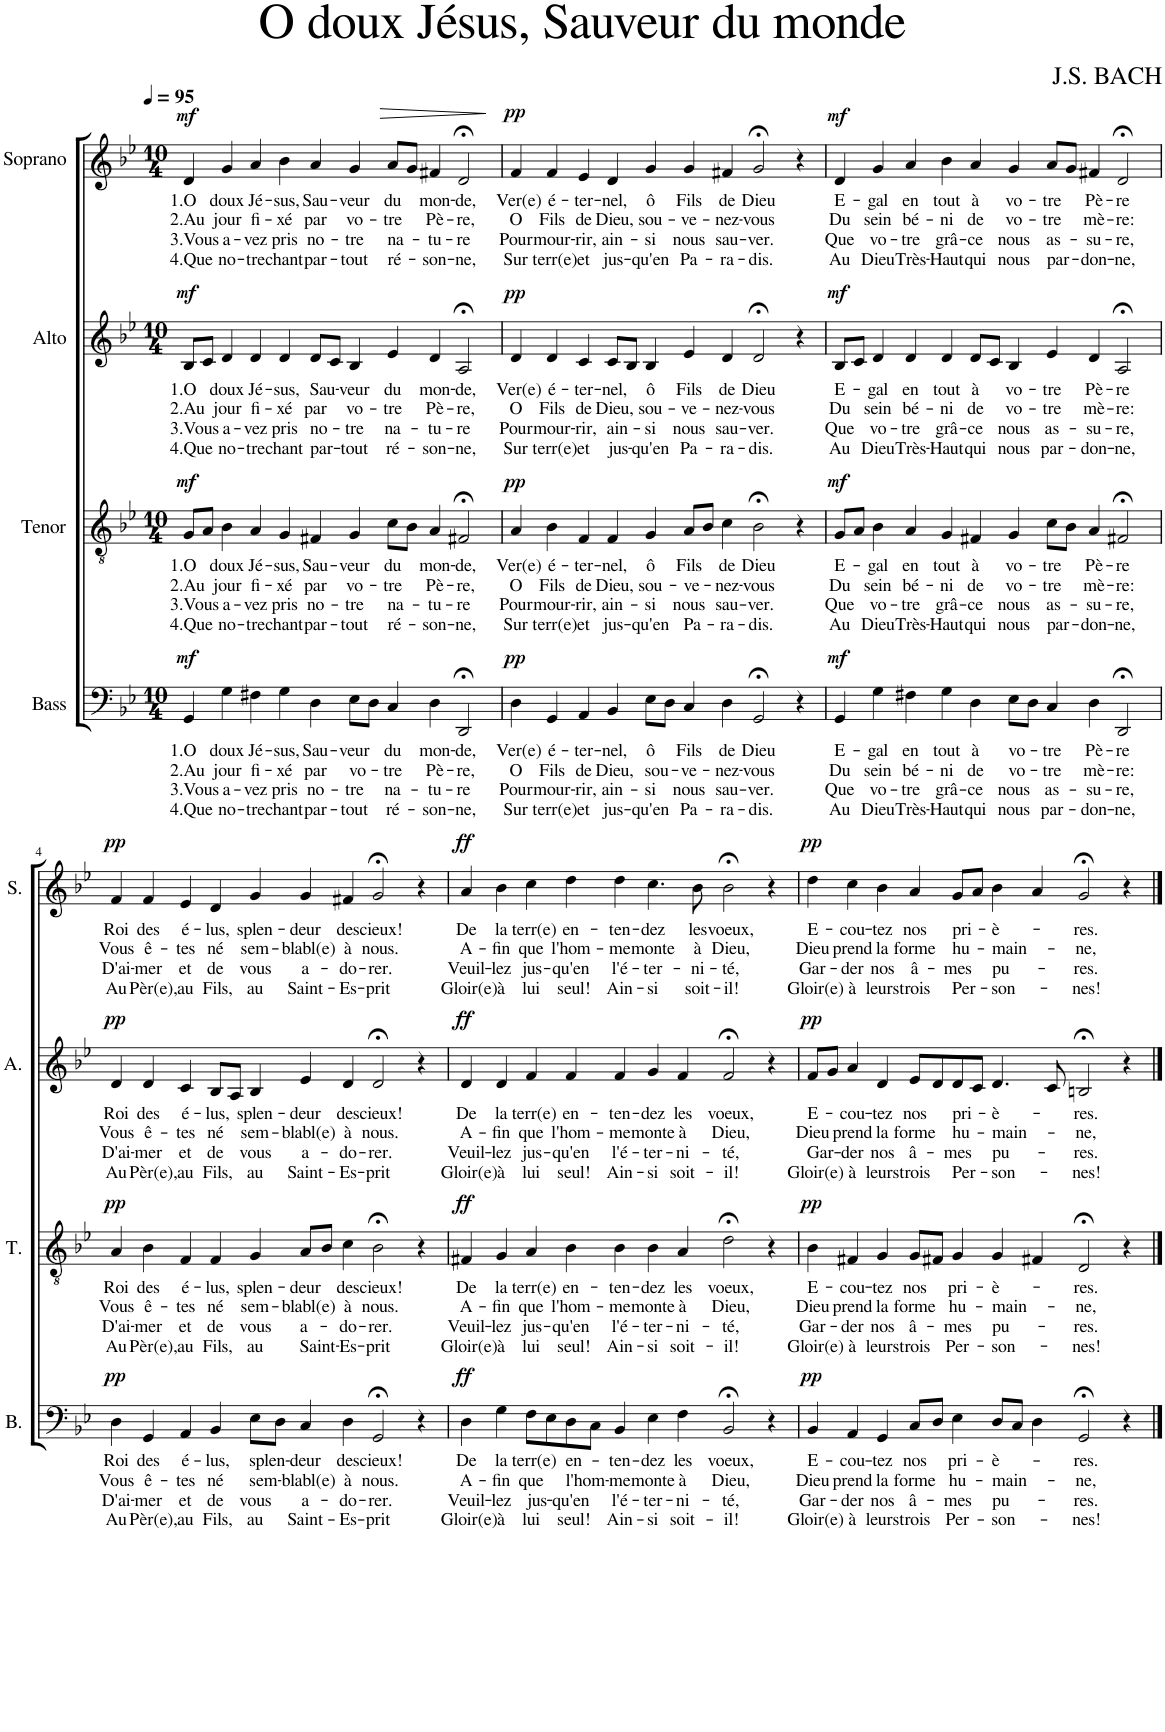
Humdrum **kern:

**kern	**text	**text	**text	**text	**dynam	**kern	**text	**text	**text	**text	**dynam	**kern	**text	**text	**text	**text	**dynam	**kern	**text	**text	**text	**text	**dynam
*part4	*part4	*part4	*part4	*part4	*part4	*part3	*part3	*part3	*part3	*part3	*part3	*part2	*part2	*part2	*part2	*part2	*part2	*part1	*part1	*part1	*part1	*part1	*part1
*staff4	*staff4	*staff4	*staff4	*staff4	*staff4	*staff3	*staff3	*staff3	*staff3	*staff3	*staff3	*staff2	*staff2	*staff2	*staff2	*staff2	*staff2	*staff1	*staff1	*staff1	*staff1	*staff1	*staff1
*I"Bass	*	*	*	*	*	*I"Tenor	*	*	*	*	*	*I"Alto	*	*	*	*	*	*I"Soprano	*	*	*	*	*
*I'B.	*	*	*	*	*	*I'T.	*	*	*	*	*	*I'A.	*	*	*	*	*	*I'S.	*	*	*	*	*
*clefF4	*	*	*	*	*	*clefGv2	*	*	*	*	*	*clefG2	*	*	*	*	*	*clefG2	*	*	*	*	*
*k[b-e-]	*	*	*	*	*	*k[b-e-]	*	*	*	*	*	*k[b-e-]	*	*	*	*	*	*k[b-e-]	*	*	*	*	*
*M10/4	*	*	*	*	*	*M10/4	*	*	*	*	*	*M10/4	*	*	*	*	*	*M10/4	*	*	*	*	*
*MM95	*	*	*	*	*	*MM95	*	*	*	*	*	*MM95	*	*	*	*	*	*MM95	*	*	*	*	*
=1	=1	=1	=1	=1	=1	=1	=1	=1	=1	=1	=1	=1	=1	=1	=1	=1	=1	=1	=1	=1	=1	=1	=1
!	!LO:LY:b	!LO:LY:b	!LO:LY:b	!LO:LY:b	!LO:DY:a	!	!LO:LY:b	!LO:LY:b	!LO:LY:b	!LO:LY:b	!LO:DY:a	!	!LO:LY:b	!LO:LY:b	!LO:LY:b	!LO:LY:b	!LO:DY:a	!	!LO:LY:b	!LO:LY:b	!LO:LY:b	!LO:LY:b	!LO:DY:a
4GG/	1.O	2.Au	3.Vous	4.Que	mf	8G/L	1.O	2.Au	3.Vous	4.Que	mf	8B-/L	1.O	2.Au	3.Vous	4.Que	mf	4d/	1.O	2.Au	3.Vous	4.Que	mf
.	.	.	.	.	.	8A/J	.	.	.	.	.	8c/J	.	.	.	.	.	.	.	.	.	.	.
!	!LO:LY:b	!LO:LY:b	!LO:LY:b	!LO:LY:b	!	!	!LO:LY:b	!LO:LY:b	!LO:LY:b	!LO:LY:b	!	!	!LO:LY:b	!LO:LY:b	!LO:LY:b	!LO:LY:b	!	!	!LO:LY:b	!LO:LY:b	!LO:LY:b	!LO:LY:b	!
4G\	doux	jour	a-	no-	.	4B-\	doux	jour	a-	no-	.	4d/	doux	jour	a-	no-	.	4g/	doux	jour	a-	no-	.
!	!LO:LY:b	!LO:LY:b	!LO:LY:b	!LO:LY:b	!	!	!LO:LY:b	!LO:LY:b	!LO:LY:b	!LO:LY:b	!	!	!LO:LY:b	!LO:LY:b	!LO:LY:b	!LO:LY:b	!	!	!LO:LY:b	!LO:LY:b	!LO:LY:b	!LO:LY:b	!
4F#X\	Jé-	fi-	-vez	-tre	.	4A/	Jé-	fi-	-vez	-tre	.	4d/	Jé-	fi-	-vez	-tre	.	4a/	Jé-	fi-	-vez	-tre	.
!	!LO:LY:b	!LO:LY:b	!LO:LY:b	!LO:LY:b	!	!	!LO:LY:b	!LO:LY:b	!LO:LY:b	!LO:LY:b	!	!	!LO:LY:b	!LO:LY:b	!LO:LY:b	!LO:LY:b	!	!	!LO:LY:b	!LO:LY:b	!LO:LY:b	!LO:LY:b	!
4G\	-sus,	-xé	pris	chant	.	4G/	-sus,	-xé	pris	chant	.	4d/	-sus,	-xé	pris	chant	.	4b-\	-sus,	-xé	pris	chant	.
!	!LO:LY:b	!LO:LY:b	!LO:LY:b	!LO:LY:b	!	!	!LO:LY:b	!LO:LY:b	!LO:LY:b	!LO:LY:b	!	!	!LO:LY:b	!LO:LY:b	!LO:LY:b	!LO:LY:b	!	!	!LO:LY:b	!LO:LY:b	!LO:LY:b	!LO:LY:b	!
4D\	Sau-	par	no-	par-	.	4F#X/	Sau-	par	no-	par-	.	8d/L	Sau-	par	no-	par-	.	4a/	Sau-	par	no-	par-	.
.	.	.	.	.	.	.	.	.	.	.	.	8c/J	.	.	.	.	.	.	.	.	.	.	.
!	!LO:LY:b	!LO:LY:b	!LO:LY:b	!LO:LY:b	!	!	!LO:LY:b	!LO:LY:b	!LO:LY:b	!LO:LY:b	!	!	!LO:LY:b	!LO:LY:b	!LO:LY:b	!LO:LY:b	!	!	!LO:LY:b	!LO:LY:b	!LO:LY:b	!LO:LY:b	!
8E-\L	-veur	vo-	-tre	-tout	.	4G/	-veur	vo-	-tre	-tout	.	4B-/	-veur	vo-	-tre	-tout	.	4g/	-veur	vo-	-tre	-tout	.
8D\J	.	.	.	.	.	.	.	.	.	.	.	.	.	.	.	.	.	.	.	.	.	.	.
!	!LO:LY:b	!LO:LY:b	!LO:LY:b	!LO:LY:b	!	!	!LO:LY:b	!LO:LY:b	!LO:LY:b	!LO:LY:b	!	!	!LO:LY:b	!LO:LY:b	!LO:LY:b	!LO:LY:b	!	!	!LO:LY:b	!LO:LY:b	!LO:LY:b	!LO:LY:b	!LO:HP:b
4C/	du	-tre	na-	ré-	.	8c\L	du	-tre	na-	ré-	.	4e-/	du	-tre	na-	ré-	.	8a/L	du	-tre	na-	ré-	>
.	.	.	.	.	.	8B-\J	.	.	.	.	.	.	.	.	.	.	.	8g/J	.	.	.	.	.
!	!LO:LY:b	!LO:LY:b	!LO:LY:b	!LO:LY:b	!	!	!LO:LY:b	!LO:LY:b	!LO:LY:b	!LO:LY:b	!	!	!LO:LY:b	!LO:LY:b	!LO:LY:b	!LO:LY:b	!	!	!LO:LY:b	!LO:LY:b	!LO:LY:b	!LO:LY:b	!
4D\	mon-	Pè-	-tu-	-son-	.	4A/	mon-	Pè-	-tu-	-son-	.	4d/	mon-	Pè-	-tu-	-son-	.	4f#X/	mon-	Pè-	-tu-	-son-	.
!	!LO:LY:b	!LO:LY:b	!LO:LY:b	!LO:LY:b	!	!	!LO:LY:b	!LO:LY:b	!LO:LY:b	!LO:LY:b	!	!	!LO:LY:b	!LO:LY:b	!LO:LY:b	!LO:LY:b	!	!	!LO:LY:b	!LO:LY:b	!LO:LY:b	!LO:LY:b	!
2DD;</	-de,	-re,	-re	-ne,	.	2F#X;</	-de,	-re,	-re	-ne,	.	2A;</	-de,	-re,	-re	-ne,	.	2d;</	-de,	-re,	-re	-ne,	.
.	.	.	.	.	.	.	.	.	.	.	.	.	.	.	.	.	.	.	.	.	.	.	]
=2	=2	=2	=2	=2	=2	=2	=2	=2	=2	=2	=2	=2	=2	=2	=2	=2	=2	=2	=2	=2	=2	=2	=2
!	!LO:LY:b	!LO:LY:b	!LO:LY:b	!LO:LY:b	!LO:DY:a	!	!LO:LY:b	!LO:LY:b	!LO:LY:b	!LO:LY:b	!LO:DY:a	!	!LO:LY:b	!LO:LY:b	!LO:LY:b	!LO:LY:b	!LO:DY:a	!	!LO:LY:b	!LO:LY:b	!LO:LY:b	!LO:LY:b	!LO:DY:a
4D\	Ver(e)	O	Pour	Sur	pp	4A/	Ver(e)	O	Pour	Sur	pp	4d/	Ver(e)	O	Pour	Sur	pp	4f/	Ver(e)	O	Pour	Sur	pp
!	!LO:LY:b	!LO:LY:b	!LO:LY:b	!LO:LY:b	!	!	!LO:LY:b	!LO:LY:b	!LO:LY:b	!LO:LY:b	!	!	!LO:LY:b	!LO:LY:b	!LO:LY:b	!LO:LY:b	!	!	!LO:LY:b	!LO:LY:b	!LO:LY:b	!LO:LY:b	!
4GG/	é-	Fils	mour-	terr(e)	.	4B-\	é-	Fils	mour-	terr(e)	.	4d/	é-	Fils	mour-	terr(e)	.	4f/	é-	Fils	mour-	terr(e)	.
!	!LO:LY:b	!LO:LY:b	!LO:LY:b	!LO:LY:b	!	!	!LO:LY:b	!LO:LY:b	!LO:LY:b	!LO:LY:b	!	!	!LO:LY:b	!LO:LY:b	!LO:LY:b	!LO:LY:b	!	!	!LO:LY:b	!LO:LY:b	!LO:LY:b	!LO:LY:b	!
4AA/	-ter-	de	-rir,	et	.	4F/	-ter-	de	-rir,	et	.	4c/	-ter-	de	-rir,	et	.	4e-/	-ter-	de	-rir,	et	.
!	!LO:LY:b	!LO:LY:b	!LO:LY:b	!LO:LY:b	!	!	!LO:LY:b	!LO:LY:b	!LO:LY:b	!LO:LY:b	!	!	!LO:LY:b	!LO:LY:b	!LO:LY:b	!LO:LY:b	!	!	!LO:LY:b	!LO:LY:b	!LO:LY:b	!LO:LY:b	!
4BB-/	-nel,	Dieu,	ain-	jus-	.	4F/	-nel,	Dieu,	ain-	jus-	.	8c/L	-nel,	Dieu,	ain-	jus-	.	4d/	-nel,	Dieu,	ain-	jus-	.
.	.	.	.	.	.	.	.	.	.	.	.	8B-/J	.	.	.	.	.	.	.	.	.	.	.
!	!LO:LY:b	!LO:LY:b	!LO:LY:b	!LO:LY:b	!	!	!LO:LY:b	!LO:LY:b	!LO:LY:b	!LO:LY:b	!	!	!LO:LY:b	!LO:LY:b	!LO:LY:b	!LO:LY:b	!	!	!LO:LY:b	!LO:LY:b	!LO:LY:b	!LO:LY:b	!
8E-\L	ô	sou-	-si	-qu'en	.	4G/	ô	sou-	-si	-qu'en	.	4B-/	ô	sou-	-si	-qu'en	.	4g/	ô	sou-	-si	-qu'en	.
8D\J	.	.	.	.	.	.	.	.	.	.	.	.	.	.	.	.	.	.	.	.	.	.	.
!	!LO:LY:b	!LO:LY:b	!LO:LY:b	!LO:LY:b	!	!	!LO:LY:b	!LO:LY:b	!LO:LY:b	!LO:LY:b	!	!	!LO:LY:b	!LO:LY:b	!LO:LY:b	!LO:LY:b	!	!	!LO:LY:b	!LO:LY:b	!LO:LY:b	!LO:LY:b	!
4C/	Fils	-ve-	nous	Pa-	.	8A/L	Fils	-ve-	nous	Pa-	.	4e-/	Fils	-ve-	nous	Pa-	.	4g/	Fils	-ve-	nous	Pa-	.
.	.	.	.	.	.	8B-/J	.	.	.	.	.	.	.	.	.	.	.	.	.	.	.	.	.
!	!LO:LY:b	!LO:LY:b	!LO:LY:b	!LO:LY:b	!	!	!LO:LY:b	!LO:LY:b	!LO:LY:b	!LO:LY:b	!	!	!LO:LY:b	!LO:LY:b	!LO:LY:b	!LO:LY:b	!	!	!LO:LY:b	!LO:LY:b	!LO:LY:b	!LO:LY:b	!
4D\	de	-nez-	sau-	-ra-	.	4c\	de	-nez-	sau-	-ra-	.	4d/	de	-nez-	sau-	-ra-	.	4f#X/	de	-nez-	sau-	-ra-	.
!	!LO:LY:b	!LO:LY:b	!LO:LY:b	!LO:LY:b	!	!	!LO:LY:b	!LO:LY:b	!LO:LY:b	!LO:LY:b	!	!	!LO:LY:b	!LO:LY:b	!LO:LY:b	!LO:LY:b	!	!	!LO:LY:b	!LO:LY:b	!LO:LY:b	!LO:LY:b	!
2GG;</	Dieu	-vous	-ver.	-dis.	.	2B-;<\	Dieu	-vous	-ver.	-dis.	.	2d;</	Dieu	-vous	-ver.	-dis.	.	2g;</	Dieu	-vous	-ver.	-dis.	.
4r	.	.	.	.	.	4r	.	.	.	.	.	4r	.	.	.	.	.	4r	.	.	.	.	.
=3	=3	=3	=3	=3	=3	=3	=3	=3	=3	=3	=3	=3	=3	=3	=3	=3	=3	=3	=3	=3	=3	=3	=3
!	!LO:LY:b	!LO:LY:b	!LO:LY:b	!LO:LY:b	!LO:DY:a	!	!LO:LY:b	!LO:LY:b	!LO:LY:b	!LO:LY:b	!LO:DY:a	!	!LO:LY:b	!LO:LY:b	!LO:LY:b	!LO:LY:b	!LO:DY:a	!	!LO:LY:b	!LO:LY:b	!LO:LY:b	!LO:LY:b	!LO:DY:a
4GG/	E-	Du	Que	Au	mf	8G/L	E-	Du	Que	Au	mf	8B-/L	E-	Du	Que	Au	mf	4d/	E-	Du	Que	Au	mf
.	.	.	.	.	.	8A/J	.	.	.	.	.	8c/J	.	.	.	.	.	.	.	.	.	.	.
!	!LO:LY:b	!LO:LY:b	!LO:LY:b	!LO:LY:b	!	!	!LO:LY:b	!LO:LY:b	!LO:LY:b	!LO:LY:b	!	!	!LO:LY:b	!LO:LY:b	!LO:LY:b	!LO:LY:b	!	!	!LO:LY:b	!LO:LY:b	!LO:LY:b	!LO:LY:b	!
4G\	-gal	sein	vo-	Dieu	.	4B-\	-gal	sein	vo-	Dieu	.	4d/	-gal	sein	vo-	Dieu	.	4g/	-gal	sein	vo-	Dieu	.
!	!LO:LY:b	!LO:LY:b	!LO:LY:b	!LO:LY:b	!	!	!LO:LY:b	!LO:LY:b	!LO:LY:b	!LO:LY:b	!	!	!LO:LY:b	!LO:LY:b	!LO:LY:b	!LO:LY:b	!	!	!LO:LY:b	!LO:LY:b	!LO:LY:b	!LO:LY:b	!
4F#X\	en	bé-	-tre	Très-	.	4A/	en	bé-	-tre	Très-	.	4d/	en	bé-	-tre	Très-	.	4a/	en	bé-	-tre	Très-	.
!	!LO:LY:b	!LO:LY:b	!LO:LY:b	!LO:LY:b	!	!	!LO:LY:b	!LO:LY:b	!LO:LY:b	!LO:LY:b	!	!	!LO:LY:b	!LO:LY:b	!LO:LY:b	!LO:LY:b	!	!	!LO:LY:b	!LO:LY:b	!LO:LY:b	!LO:LY:b	!
4G\	tout	-ni	grâ-	-Haut	.	4G/	tout	-ni	grâ-	-Haut	.	4d/	tout	-ni	grâ-	-Haut	.	4b-\	tout	-ni	grâ-	-Haut	.
!	!LO:LY:b	!LO:LY:b	!LO:LY:b	!LO:LY:b	!	!	!LO:LY:b	!LO:LY:b	!LO:LY:b	!LO:LY:b	!	!	!LO:LY:b	!LO:LY:b	!LO:LY:b	!LO:LY:b	!	!	!LO:LY:b	!LO:LY:b	!LO:LY:b	!LO:LY:b	!
4D\	à	de	-ce	qui	.	4F#X/	à	de	-ce	qui	.	8d/L	à	de	-ce	qui	.	4a/	à	de	-ce	qui	.
.	.	.	.	.	.	.	.	.	.	.	.	8c/J	.	.	.	.	.	.	.	.	.	.	.
!	!LO:LY:b	!LO:LY:b	!LO:LY:b	!LO:LY:b	!	!	!LO:LY:b	!LO:LY:b	!LO:LY:b	!LO:LY:b	!	!	!LO:LY:b	!LO:LY:b	!LO:LY:b	!LO:LY:b	!	!	!LO:LY:b	!LO:LY:b	!LO:LY:b	!LO:LY:b	!
8E-\L	vo-	vo-	nous	nous	.	4G/	vo-	vo-	nous	nous	.	4B-/	vo-	vo-	nous	nous	.	4g/	vo-	vo-	nous	nous	.
8D\J	.	.	.	.	.	.	.	.	.	.	.	.	.	.	.	.	.	.	.	.	.	.	.
!	!LO:LY:b	!LO:LY:b	!LO:LY:b	!LO:LY:b	!	!	!LO:LY:b	!LO:LY:b	!LO:LY:b	!LO:LY:b	!	!	!LO:LY:b	!LO:LY:b	!LO:LY:b	!LO:LY:b	!	!	!LO:LY:b	!LO:LY:b	!LO:LY:b	!LO:LY:b	!
4C/	-tre	-tre	as-	par-	.	8c\L	-tre	-tre	as-	par-	.	4e-/	-tre	-tre	as-	par-	.	8a/L	-tre	-tre	as-	par-	.
.	.	.	.	.	.	8B-\J	.	.	.	.	.	.	.	.	.	.	.	8g/J	.	.	.	.	.
!	!LO:LY:b	!LO:LY:b	!LO:LY:b	!LO:LY:b	!	!	!LO:LY:b	!LO:LY:b	!LO:LY:b	!LO:LY:b	!	!	!LO:LY:b	!LO:LY:b	!LO:LY:b	!LO:LY:b	!	!	!LO:LY:b	!LO:LY:b	!LO:LY:b	!LO:LY:b	!
4D\	Pè-	mè-	-su-	-don-	.	4A/	Pè-	mè-	-su-	-don-	.	4d/	Pè-	mè-	-su-	-don-	.	4f#X/	Pè-	mè-	-su-	-don-	.
!	!LO:LY:b	!LO:LY:b	!LO:LY:b	!LO:LY:b	!	!	!LO:LY:b	!LO:LY:b	!LO:LY:b	!LO:LY:b	!	!	!LO:LY:b	!LO:LY:b	!LO:LY:b	!LO:LY:b	!	!	!LO:LY:b	!LO:LY:b	!LO:LY:b	!LO:LY:b	!
2DD;</	-re	-re:	-re,	-ne,	.	2F#X;</	-re	-re:	-re,	-ne,	.	2A;</	-re	-re:	-re,	-ne,	.	2d;</	-re	-re:	-re,	-ne,	.
!!LO:LB:g=z
=4	=4	=4	=4	=4	=4	=4	=4	=4	=4	=4	=4	=4	=4	=4	=4	=4	=4	=4	=4	=4	=4	=4	=4
!	!LO:LY:b	!LO:LY:b	!LO:LY:b	!LO:LY:b	!LO:DY:a	!	!LO:LY:b	!LO:LY:b	!LO:LY:b	!LO:LY:b	!LO:DY:a	!	!LO:LY:b	!LO:LY:b	!LO:LY:b	!LO:LY:b	!LO:DY:a	!	!LO:LY:b	!LO:LY:b	!LO:LY:b	!LO:LY:b	!LO:DY:a
4D\	Roi	Vous	D'ai-	Au	pp	4A/	Roi	Vous	D'ai-	Au	pp	4d/	Roi	Vous	D'ai-	Au	pp	4f/	Roi	Vous	D'ai-	Au	pp
!	!LO:LY:b	!LO:LY:b	!LO:LY:b	!LO:LY:b	!	!	!LO:LY:b	!LO:LY:b	!LO:LY:b	!LO:LY:b	!	!	!LO:LY:b	!LO:LY:b	!LO:LY:b	!LO:LY:b	!	!	!LO:LY:b	!LO:LY:b	!LO:LY:b	!LO:LY:b	!
4GG/	des	ê-	-mer	Pèr(e),	.	4B-\	des	ê-	-mer	Pèr(e),	.	4d/	des	ê-	-mer	Pèr(e),	.	4f/	des	ê-	-mer	Pèr(e),	.
!	!LO:LY:b	!LO:LY:b	!LO:LY:b	!LO:LY:b	!	!	!LO:LY:b	!LO:LY:b	!LO:LY:b	!LO:LY:b	!	!	!LO:LY:b	!LO:LY:b	!LO:LY:b	!LO:LY:b	!	!	!LO:LY:b	!LO:LY:b	!LO:LY:b	!LO:LY:b	!
4AA/	é-	-tes	et	au	.	4F/	é-	-tes	et	au	.	4c/	é-	-tes	et	au	.	4e-/	é-	-tes	et	au	.
!	!LO:LY:b	!LO:LY:b	!LO:LY:b	!LO:LY:b	!	!	!LO:LY:b	!LO:LY:b	!LO:LY:b	!LO:LY:b	!	!	!LO:LY:b	!LO:LY:b	!LO:LY:b	!LO:LY:b	!	!	!LO:LY:b	!LO:LY:b	!LO:LY:b	!LO:LY:b	!
4BB-/	-lus,	né	de	Fils,	.	4F/	-lus,	né	de	Fils,	.	8B-/L	-lus,	né	de	Fils,	.	4d/	-lus,	né	de	Fils,	.
.	.	.	.	.	.	.	.	.	.	.	.	8A/J	.	.	.	.	.	.	.	.	.	.	.
!	!LO:LY:b	!LO:LY:b	!LO:LY:b	!LO:LY:b	!	!	!LO:LY:b	!LO:LY:b	!LO:LY:b	!LO:LY:b	!	!	!LO:LY:b	!LO:LY:b	!LO:LY:b	!LO:LY:b	!	!	!LO:LY:b	!LO:LY:b	!LO:LY:b	!LO:LY:b	!
8E-\L	splen-	sem-	vous	au	.	4G/	splen-	sem-	vous	au	.	4B-/	splen-	sem-	vous	au	.	4g/	splen-	sem-	vous	au	.
8D\J	.	.	.	.	.	.	.	.	.	.	.	.	.	.	.	.	.	.	.	.	.	.	.
!	!LO:LY:b	!LO:LY:b	!LO:LY:b	!LO:LY:b	!	!	!LO:LY:b	!LO:LY:b	!LO:LY:b	!LO:LY:b	!	!	!LO:LY:b	!LO:LY:b	!LO:LY:b	!LO:LY:b	!	!	!LO:LY:b	!LO:LY:b	!LO:LY:b	!LO:LY:b	!
4C/	-deur	-blabl(e)	a-	Saint-	.	8A/L	-deur	-blabl(e)	a-	Saint-	.	4e-/	-deur	-blabl(e)	a-	Saint-	.	4g/	-deur	-blabl(e)	a-	Saint-	.
.	.	.	.	.	.	8B-/J	.	.	.	.	.	.	.	.	.	.	.	.	.	.	.	.	.
!	!LO:LY:b	!LO:LY:b	!LO:LY:b	!LO:LY:b	!	!	!LO:LY:b	!LO:LY:b	!LO:LY:b	!LO:LY:b	!	!	!LO:LY:b	!LO:LY:b	!LO:LY:b	!LO:LY:b	!	!	!LO:LY:b	!LO:LY:b	!LO:LY:b	!LO:LY:b	!
4D\	des	à	-do-	-Es-	.	4c\	des	à	-do-	-Es-	.	4d/	des	à	-do-	-Es-	.	4f#X/	des	à	-do-	-Es-	.
!	!LO:LY:b	!LO:LY:b	!LO:LY:b	!LO:LY:b	!	!	!LO:LY:b	!LO:LY:b	!LO:LY:b	!LO:LY:b	!	!	!LO:LY:b	!LO:LY:b	!LO:LY:b	!LO:LY:b	!	!	!LO:LY:b	!LO:LY:b	!LO:LY:b	!LO:LY:b	!
2GG;</	cieux!	nous.	-rer.	-prit	.	2B-;<\	cieux!	nous.	-rer.	-prit	.	2d;</	cieux!	nous.	-rer.	-prit	.	2g;</	cieux!	nous.	-rer.	-prit	.
4r	.	.	.	.	.	4r	.	.	.	.	.	4r	.	.	.	.	.	4r	.	.	.	.	.
=5	=5	=5	=5	=5	=5	=5	=5	=5	=5	=5	=5	=5	=5	=5	=5	=5	=5	=5	=5	=5	=5	=5	=5
!	!LO:LY:b	!LO:LY:b	!LO:LY:b	!LO:LY:b	!LO:DY:a	!	!LO:LY:b	!LO:LY:b	!LO:LY:b	!LO:LY:b	!LO:DY:a	!	!LO:LY:b	!LO:LY:b	!LO:LY:b	!LO:LY:b	!LO:DY:a	!	!LO:LY:b	!LO:LY:b	!LO:LY:b	!LO:LY:b	!LO:DY:a
4D\	De	A-	Veuil-	Gloir(e)	ff	4F#X/	De	A-	Veuil-	Gloir(e)	ff	4d/	De	A-	Veuil-	Gloir(e)	ff	4a/	De	A-	Veuil-	Gloir(e)	ff
!	!LO:LY:b	!LO:LY:b	!LO:LY:b	!LO:LY:b	!	!	!LO:LY:b	!LO:LY:b	!LO:LY:b	!LO:LY:b	!	!	!LO:LY:b	!LO:LY:b	!LO:LY:b	!LO:LY:b	!	!	!LO:LY:b	!LO:LY:b	!LO:LY:b	!LO:LY:b	!
4G\	la	-fin	-lez	à	.	4G/	la	-fin	-lez	à	.	4d/	la	-fin	-lez	à	.	4b-\	la	-fin	-lez	à	.
!	!LO:LY:b	!LO:LY:b	!LO:LY:b	!LO:LY:b	!	!	!LO:LY:b	!LO:LY:b	!LO:LY:b	!LO:LY:b	!	!	!LO:LY:b	!LO:LY:b	!LO:LY:b	!LO:LY:b	!	!	!LO:LY:b	!LO:LY:b	!LO:LY:b	!LO:LY:b	!
8F\L	terr(e)	que	jus-	lui	.	4A/	terr(e)	que	jus-	lui	.	4f/	terr(e)	que	jus-	lui	.	4cc\	terr(e)	que	jus-	lui	.
8E-\	.	.	.	.	.	.	.	.	.	.	.	.	.	.	.	.	.	.	.	.	.	.	.
!	!LO:LY:b	!LO:LY:b	!LO:LY:b	!LO:LY:b	!	!	!LO:LY:b	!LO:LY:b	!LO:LY:b	!LO:LY:b	!	!	!LO:LY:b	!LO:LY:b	!LO:LY:b	!LO:LY:b	!	!	!LO:LY:b	!LO:LY:b	!LO:LY:b	!LO:LY:b	!
8D\	en-	l'hom-	-qu'en	seul!	.	4B-\	en-	l'hom-	-qu'en	seul!	.	4f/	en-	l'hom-	-qu'en	seul!	.	4dd\	en-	l'hom-	-qu'en	seul!	.
8C\J	.	.	.	.	.	.	.	.	.	.	.	.	.	.	.	.	.	.	.	.	.	.	.
!	!LO:LY:b	!LO:LY:b	!LO:LY:b	!LO:LY:b	!	!	!LO:LY:b	!LO:LY:b	!LO:LY:b	!LO:LY:b	!	!	!LO:LY:b	!LO:LY:b	!LO:LY:b	!LO:LY:b	!	!	!LO:LY:b	!LO:LY:b	!LO:LY:b	!LO:LY:b	!
4BB-/	-ten-	-me	l'é-	Ain-	.	4B-\	-ten-	-me	l'é-	Ain-	.	4f/	-ten-	-me	l'é-	Ain-	.	4dd\	-ten-	-me	l'é-	Ain-	.
!	!LO:LY:b	!LO:LY:b	!LO:LY:b	!LO:LY:b	!	!	!LO:LY:b	!LO:LY:b	!LO:LY:b	!LO:LY:b	!	!	!LO:LY:b	!LO:LY:b	!LO:LY:b	!LO:LY:b	!	!	!LO:LY:b	!LO:LY:b	!LO:LY:b	!LO:LY:b	!
4E-\	-dez	monte	-ter-	-si	.	4B-\	-dez	monte	-ter-	-si	.	4g/	-dez	monte	-ter-	-si	.	4.cc\	-dez	monte	-ter-	-si	.
!	!LO:LY:b	!LO:LY:b	!LO:LY:b	!LO:LY:b	!	!	!LO:LY:b	!LO:LY:b	!LO:LY:b	!LO:LY:b	!	!	!LO:LY:b	!LO:LY:b	!LO:LY:b	!LO:LY:b	!	!	!	!	!	!	!
4F\	les	à	-ni-	soit-	.	4A/	les	à	-ni-	soit-	.	4f/	les	à	-ni-	soit-	.	.	.	.	.	.	.
!	!	!	!	!	!	!	!	!	!	!	!	!	!	!	!	!	!	!	!LO:LY:b	!LO:LY:b	!LO:LY:b	!LO:LY:b	!
.	.	.	.	.	.	.	.	.	.	.	.	.	.	.	.	.	.	8b-\	les	à	-ni-	soit-	.
!	!LO:LY:b	!LO:LY:b	!LO:LY:b	!LO:LY:b	!	!	!LO:LY:b	!LO:LY:b	!LO:LY:b	!LO:LY:b	!	!	!LO:LY:b	!LO:LY:b	!LO:LY:b	!LO:LY:b	!	!	!LO:LY:b	!LO:LY:b	!LO:LY:b	!LO:LY:b	!
2BB-;</	voeux,	Dieu,	-té,	-il!	.	2d;<\	voeux,	Dieu,	-té,	-il!	.	2f;</	voeux,	Dieu,	-té,	-il!	.	2b-;<\	voeux,	Dieu,	-té,	-il!	.
4r	.	.	.	.	.	4r	.	.	.	.	.	4r	.	.	.	.	.	4r	.	.	.	.	.
=6	=6	=6	=6	=6	=6	=6	=6	=6	=6	=6	=6	=6	=6	=6	=6	=6	=6	=6	=6	=6	=6	=6	=6
!	!LO:LY:b	!LO:LY:b	!LO:LY:b	!LO:LY:b	!LO:DY:a	!	!LO:LY:b	!LO:LY:b	!LO:LY:b	!LO:LY:b	!LO:DY:a	!	!LO:LY:b	!LO:LY:b	!LO:LY:b	!LO:LY:b	!LO:DY:a	!	!LO:LY:b	!LO:LY:b	!LO:LY:b	!LO:LY:b	!LO:DY:a
4BB-/	E-	Dieu	Gar-	Gloir(e)	pp	4B-\	E-	Dieu	Gar-	Gloir(e)	pp	8f/L	E-	Dieu	Gar-	Gloir(e)	pp	4dd\	E-	Dieu	Gar-	Gloir(e)	pp
.	.	.	.	.	.	.	.	.	.	.	.	8g/J	.	.	.	.	.	.	.	.	.	.	.
!	!LO:LY:b	!LO:LY:b	!LO:LY:b	!LO:LY:b	!	!	!LO:LY:b	!LO:LY:b	!LO:LY:b	!LO:LY:b	!	!	!LO:LY:b	!LO:LY:b	!LO:LY:b	!LO:LY:b	!	!	!LO:LY:b	!LO:LY:b	!LO:LY:b	!LO:LY:b	!
4AA/	-cou-	prend	-der	à	.	4F#X/	-cou-	prend	-der	à	.	4a/	-cou-	prend	-der	à	.	4cc\	-cou-	prend	-der	à	.
!	!LO:LY:b	!LO:LY:b	!LO:LY:b	!LO:LY:b	!	!	!LO:LY:b	!LO:LY:b	!LO:LY:b	!LO:LY:b	!	!	!LO:LY:b	!LO:LY:b	!LO:LY:b	!LO:LY:b	!	!	!LO:LY:b	!LO:LY:b	!LO:LY:b	!LO:LY:b	!
4GG/	-tez	la	nos	leurs	.	4G/	-tez	la	nos	leurs	.	4d/	-tez	la	nos	leurs	.	4b-\	-tez	la	nos	leurs	.
!	!LO:LY:b	!LO:LY:b	!LO:LY:b	!LO:LY:b	!	!	!LO:LY:b	!LO:LY:b	!LO:LY:b	!LO:LY:b	!	!	!LO:LY:b	!LO:LY:b	!LO:LY:b	!LO:LY:b	!	!	!LO:LY:b	!LO:LY:b	!LO:LY:b	!LO:LY:b	!
8C/L	nos	forme	â-	trois	.	8G/L	nos	forme	â-	trois	.	8e-/L	nos	forme	â-	trois	.	4a/	nos	forme	â-	trois	.
8D/J	.	.	.	.	.	8F#X/J	.	.	.	.	.	8d/	.	.	.	.	.	.	.	.	.	.	.
!	!LO:LY:b	!LO:LY:b	!LO:LY:b	!LO:LY:b	!	!	!LO:LY:b	!LO:LY:b	!LO:LY:b	!LO:LY:b	!	!	!LO:LY:b	!LO:LY:b	!LO:LY:b	!LO:LY:b	!	!	!LO:LY:b	!LO:LY:b	!LO:LY:b	!LO:LY:b	!
4E-\	pri-	hu-	-mes	Per-	.	4G/	pri-	hu-	-mes	Per-	.	8d/	pri-	hu-	-mes	Per-	.	8g/L	pri-	hu-	-mes	Per-	.
.	.	.	.	.	.	.	.	.	.	.	.	8c/J	.	.	.	.	.	8a/J	.	.	.	.	.
!	!LO:LY:b	!LO:LY:b	!LO:LY:b	!LO:LY:b	!	!	!LO:LY:b	!LO:LY:b	!LO:LY:b	!LO:LY:b	!	!	!LO:LY:b	!LO:LY:b	!LO:LY:b	!LO:LY:b	!	!	!LO:LY:b	!LO:LY:b	!LO:LY:b	!LO:LY:b	!
8D/L	-è-	-main-	pu-	-son-	.	4G/	-è-	-main-	pu-	-son-	.	4.d/	-è-	-main-	pu-	-son-	.	4b-\	-è-	-main-	pu-	-son-	.
8C/J	.	.	.	.	.	.	.	.	.	.	.	.	.	.	.	.	.	.	.	.	.	.	.
4D\	.	.	.	.	.	4F#X/	.	.	.	.	.	.	.	.	.	.	.	4a/	.	.	.	.	.
.	.	.	.	.	.	.	.	.	.	.	.	8c/	.	.	.	.	.	.	.	.	.	.	.
!	!LO:LY:b	!LO:LY:b	!LO:LY:b	!LO:LY:b	!	!	!LO:LY:b	!LO:LY:b	!LO:LY:b	!LO:LY:b	!	!	!LO:LY:b	!LO:LY:b	!LO:LY:b	!LO:LY:b	!	!	!LO:LY:b	!LO:LY:b	!LO:LY:b	!LO:LY:b	!
2GG;</	-res.	-ne,	-res.	-nes!	.	2D;</	-res.	-ne,	-res.	-nes!	.	2Bn;</	-res.	-ne,	-res.	-nes!	.	2g;</	-res.	-ne,	-res.	-nes!	.
4r	.	.	.	.	.	4r	.	.	.	.	.	4r	.	.	.	.	.	4r	.	.	.	.	.
==	==	==	==	==	==	==	==	==	==	==	==	==	==	==	==	==	==	==	==	==	==	==	==
*-	*-	*-	*-	*-	*-	*-	*-	*-	*-	*-	*-	*-	*-	*-	*-	*-	*-	*-	*-	*-	*-	*-	*-
